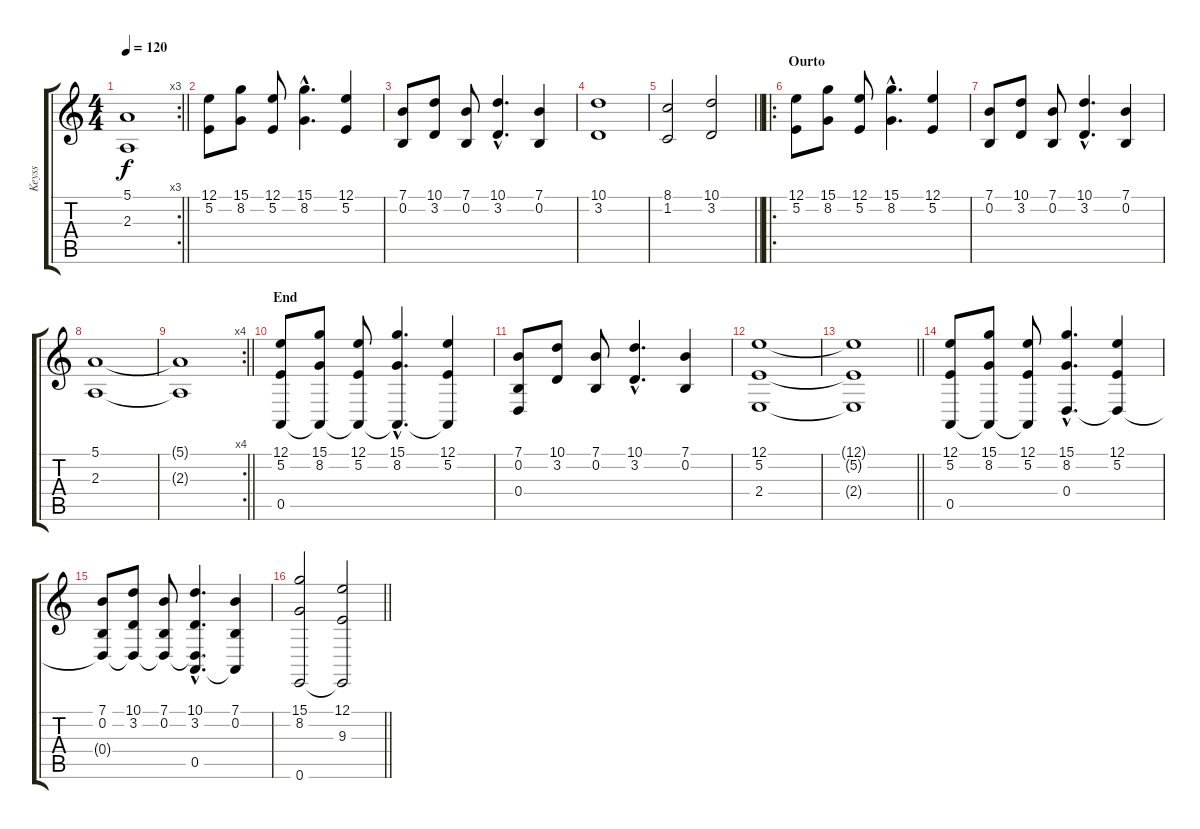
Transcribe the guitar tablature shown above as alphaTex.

\track ("Keyss" "Keyss") {instrument synthstrings1}
\staff {score tabs}
\tuning (E4 B3 G3 D3 A2 E2) {hide}
\rc 3
\ts (4 4)
\tempo 120
\clef g2
\barLineRight lightlight
\ks c
(5.1{t} 2.3{t}).1{dy f} |
(12.1 5.2).8 (15.1 8.2).8 (12.1 5.2).8 (15.1{hac} 8.2{hac}).4{d} (12.1 5.2).4 |
(7.1 0.2).8 (10.1 3.2).8 (7.1 0.2).8 (10.1{hac} 3.2{hac}).4{d} (7.1 0.2).4 |
(10.1 3.2).1 |
\barLineRight lightlight
(8.1 1.2).2 (10.1 3.2).2 |
\ro
\section ("" "Ourto")
(12.1 5.2).8 (15.1 8.2).8 (12.1 5.2).8 (15.1{hac} 8.2{hac}).4{d} (12.1 5.2).4 |
(7.1 0.2).8 (10.1 3.2).8 (7.1 0.2).8 (10.1{hac} 3.2{hac}).4{d} (7.1 0.2).4 |
(5.1 2.3).1 |
\rc 4
\barLineRight lightlight
(5.1{t} 2.3{t}).1 |
\section ("" "End")
(12.1 5.2 0.5).8 (15.1 8.2 0.5{t}).8 (12.1 5.2 0.5{t}).8 (15.1{hac} 8.2{hac} 0.5{hac t}).4{d} (12.1 5.2 0.5{t}).4 |
(7.1 0.2 0.4).8 (10.1 3.2).8 (7.1 0.2).8 (10.1{hac} 3.2{hac}).4{d} (7.1 0.2).4 |
(12.1 5.2 2.4).1 |
\barLineRight lightlight
(12.1{t} 5.2{t} 2.4{t}).1 |
(12.1 5.2 0.5).8 (15.1 8.2 0.5{t}).8 (12.1 5.2 0.5{t}).8 (15.1{hac} 8.2{hac} 0.4{hac}).4{d} (12.1 5.2 0.4{t}).4 |
(7.1 0.2 0.4{t}).8 (10.1 3.2 0.4{t}).8 (7.1 0.2 0.4{t}).8 (10.1{hac} 3.2{hac} 0.4{hac t} 0.5{hac}).4{d} (7.1 0.2 0.5{t}).4 |
\barLineRight lightlight
(15.1 8.2 0.6).2 (12.1 9.3 0.6{t}).2
